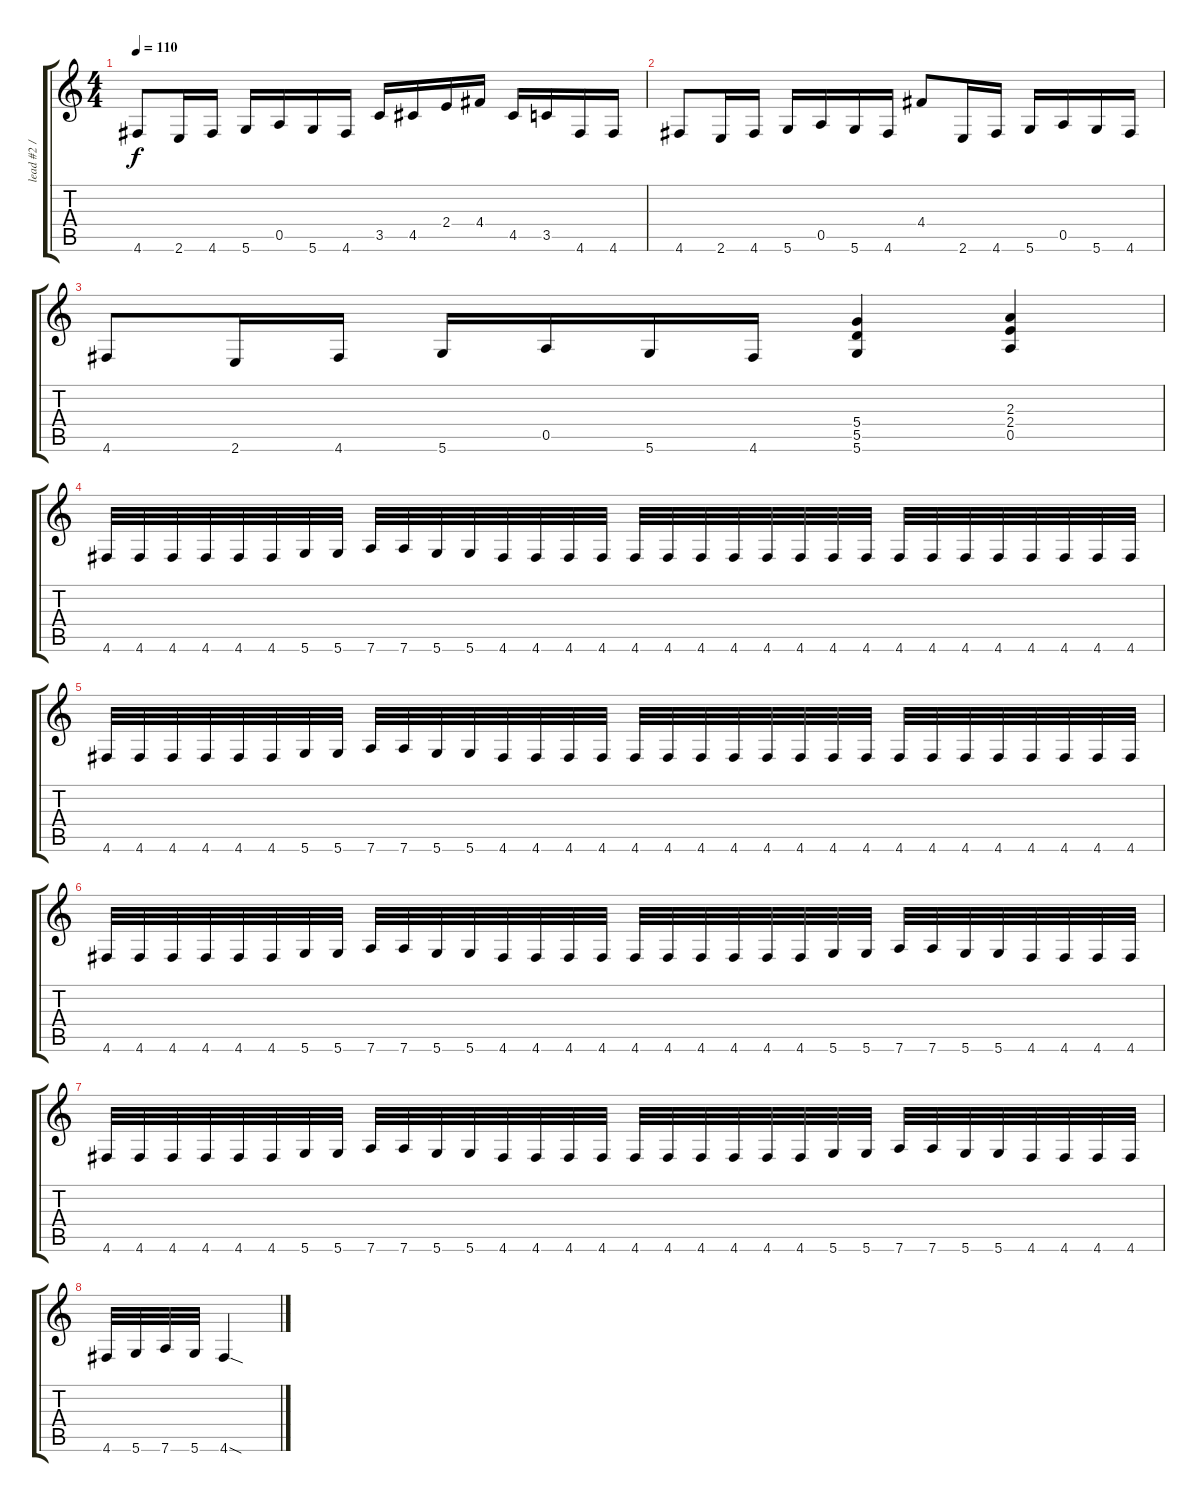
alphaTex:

\track ("lead #2 / rhythm #1" "lead #2 / ") {instrument distortionguitar}
\staff {score tabs}
\tuning (E4 B3 G3 D3 A2 D2) {hide}
\ts (4 4)
\tempo 110
\clef g2
\ks c
4.6.8{dy f} 2.6.16 4.6.16 5.6.16 0.5.16 5.6.16 4.6.16 3.5.16 4.5.16 2.4.16 4.4.16 4.5.16 3.5.16 4.6.16 4.6.16 |
4.6.8 2.6.16 4.6.16 5.6.16 0.5.16 5.6.16 4.6.16 4.4.8 2.6.16 4.6.16 5.6.16 0.5.16 5.6.16 4.6.16 |
4.6.8 2.6.16 4.6.16 5.6.16 0.5.16 5.6.16 4.6.16 (5.4 5.5 5.6).4 (2.3 2.4 0.5).4 |
4.6.32 4.6.32 4.6.32 4.6.32 4.6.32 4.6.32 5.6.32 5.6.32 7.6.32 7.6.32 5.6.32 5.6.32 4.6.32 4.6.32 4.6.32 4.6.32 4.6.32 4.6.32 4.6.32 4.6.32 4.6.32 4.6.32 4.6.32 4.6.32 4.6.32 4.6.32 4.6.32 4.6.32 4.6.32 4.6.32 4.6.32 4.6.32 |
4.6.32 4.6.32 4.6.32 4.6.32 4.6.32 4.6.32 5.6.32 5.6.32 7.6.32 7.6.32 5.6.32 5.6.32 4.6.32 4.6.32 4.6.32 4.6.32 4.6.32 4.6.32 4.6.32 4.6.32 4.6.32 4.6.32 4.6.32 4.6.32 4.6.32 4.6.32 4.6.32 4.6.32 4.6.32 4.6.32 4.6.32 4.6.32 |
4.6.32 4.6.32 4.6.32 4.6.32 4.6.32 4.6.32 5.6.32 5.6.32 7.6.32 7.6.32 5.6.32 5.6.32 4.6.32 4.6.32 4.6.32 4.6.32 4.6.32 4.6.32 4.6.32 4.6.32 4.6.32 4.6.32 5.6.32 5.6.32 7.6.32 7.6.32 5.6.32 5.6.32 4.6.32 4.6.32 4.6.32 4.6.32 |
4.6.32 4.6.32 4.6.32 4.6.32 4.6.32 4.6.32 5.6.32 5.6.32 7.6.32 7.6.32 5.6.32 5.6.32 4.6.32 4.6.32 4.6.32 4.6.32 4.6.32 4.6.32 4.6.32 4.6.32 4.6.32 4.6.32 5.6.32 5.6.32 7.6.32 7.6.32 5.6.32 5.6.32 4.6.32 4.6.32 4.6.32 4.6.32 |
4.6.32 5.6.32 7.6.32 5.6.32 4.6{sod}.4
